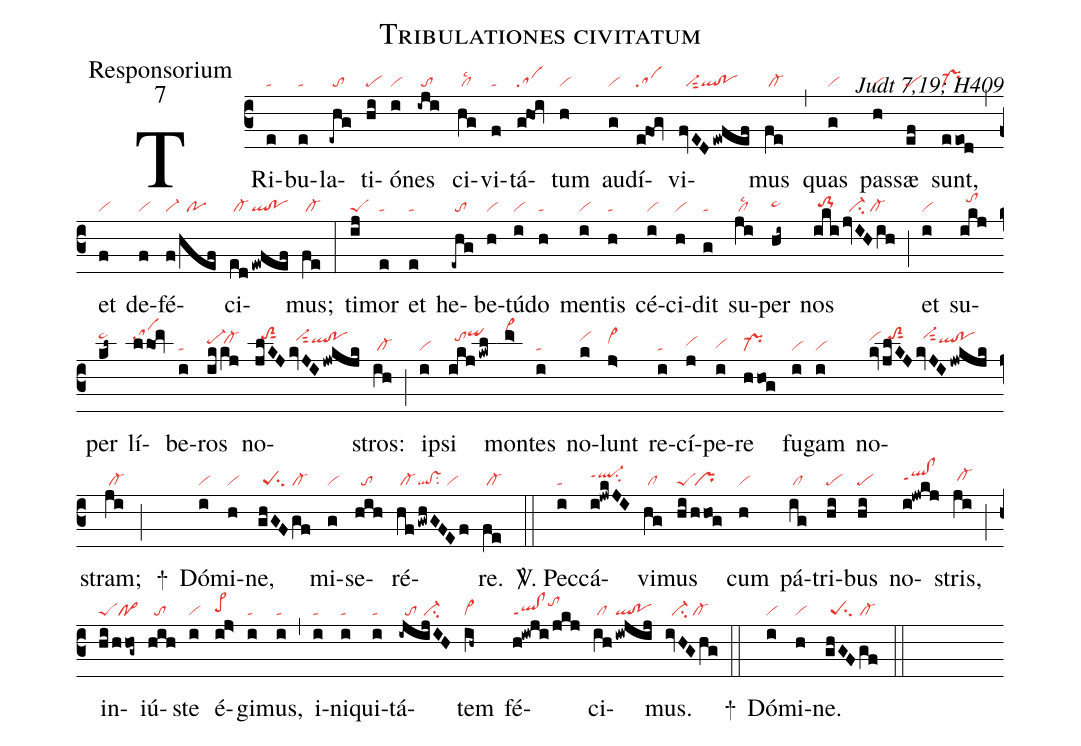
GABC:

name:Tribulationes civitatum;
office-part:Responsorium;
mode:7;
commentary:ꝟ Judt 7,19; H409;
nabc-lines:1;
%%
(c3)TRi(e|ta)bu(e|ta)la(-ehg|/to)ti(hi|pe)ó(i|vi)nes(-iji|/to) ci(hg|/cllsc2)vi(f|ta)tá(g!hoi|sa)tum(h|vi) au(g|vi)dí(e!fog|sa)vi(fvEDewfef|//vi-sut2ql!po)mus(fe|/cl-) (,) quas(g|vi) pas(h|vi)sæ(ef|pe) sunt,(eeod|pr-) (,) et(f|vi) de(f|vi)fé(f/hef|vi-//po)ci(ed|/cl-|!ewfef|ql!po)mus;(fe|/cl-) (:)
ti(ij|peS)mor(e|ta) et(e|ta) he(-ehg|/to)be(h|vi)tú(i|vi)do(h|ta) men(i|vi)tis(h|ta) cé(i|vi)ci(h|vi)dit(g|ta) su(ji|/cllsc2)per(hi~|pe~hh) nos(iki|/to-1hh|jvIHih|//ci-/cl-) (;) et(i|vi) su(ikj|//tohj)per(kl~|pe~hk) lí(llom|sahk)be(i|ta)ros(ik|pe-hi|/kj|/cl-hi) no(jlKJ|//toS2hksut1|kvJIjwkjk|//vi-hjsut2qlhi!pohi)stros:(ih|/cl-) (;)
i(i|vi)psi(ikjkwl|//tohjqihl) mon(m>|vi>hm)tes(i|ta) no(k|vihj)lunt(j>|vi>hi) re(i|ta)cí(j|vihh)pe(i|vihg)re(hhog|pr-) fu(i|vi)gam(i|vi) no(kv|vihj|jlKJ|//toS2hksut1|kvJIjwkjk|//vi-hksut2qlhi!pohi)stram;(ji|/cl-) (;)
+()
Dó(i|vi)mi(h|vi)ne,(ghGFgf|/peSsu2/cl-) mi(g|vi)se(hih|//to)ré(hf|/cl-|gwhGFEf|ql!vssu2/vi)re.(fe|/cl-) (::)

<sp>V/</sp>.
Pec(i|ta)cá(i!jwkJI|ql-hippt1su2)vi(hg|/cl)mus(hi|peS|/hhog|/pr) cum(h|vi) pá(ig|/cl)tri(hi|pe)bus(hi|pe) no(i!jwkj|qlhh!clhhppt1)stris,(ji|/cl-hh) (;) in(hi|peS|/hhog~|//po>)iú(hih|//to)ste(i|vi) é(ij>|pe>hh)gi(i|ta)mus,(i|ta) (,)
i(i|ta)ni(i|ta)qui(i|ta)tá(-ijijIH|//to//ci-)tem(ih~|cl~) fé(h!iwji/jkj|ql!clppt1tohj)ci(ih|/cl|iwjij|ql!po)mus.(ivHGhg|//ci-/cl-) (::)

+() Dó(i|vi)mi(h|vi)ne.(ghGFgf|/peSsu2/cl-) (::)
